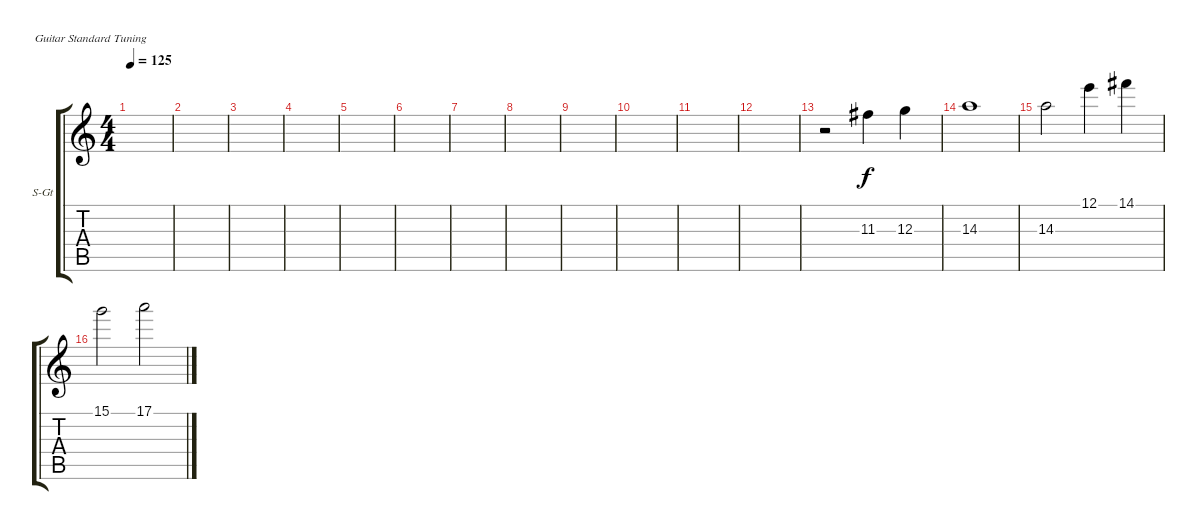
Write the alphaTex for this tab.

\defaultSystemsLayout 4
\bracketExtendMode groupsimilarinstruments
\firstSystemTrackNameOrientation horizontal
\otherSystemsTrackNameOrientation horizontal
\track ("Lead string 03" "S-Gt") {instrument acousticguitarsteel}
\staff {score tabs}
\tuning (E4 B3 G3 D3 A2 E2)
\ts (4 4)
\tempo 125
\clef g2
\scale
0.487395
\ks c
|
\scale
0.256303 |
|
|
|
\scale
0.256303 |
\scale
0.333333 |
\scale
0.333333 |
|
\scale
0.333333 |
\scale
0.333333 |
\scale
0.333333 |
r.2 11.3.4 12.3.4 |
14.3.1 |
14.3.2 12.1.4 14.1.4 |
15.1.2 17.1.2
